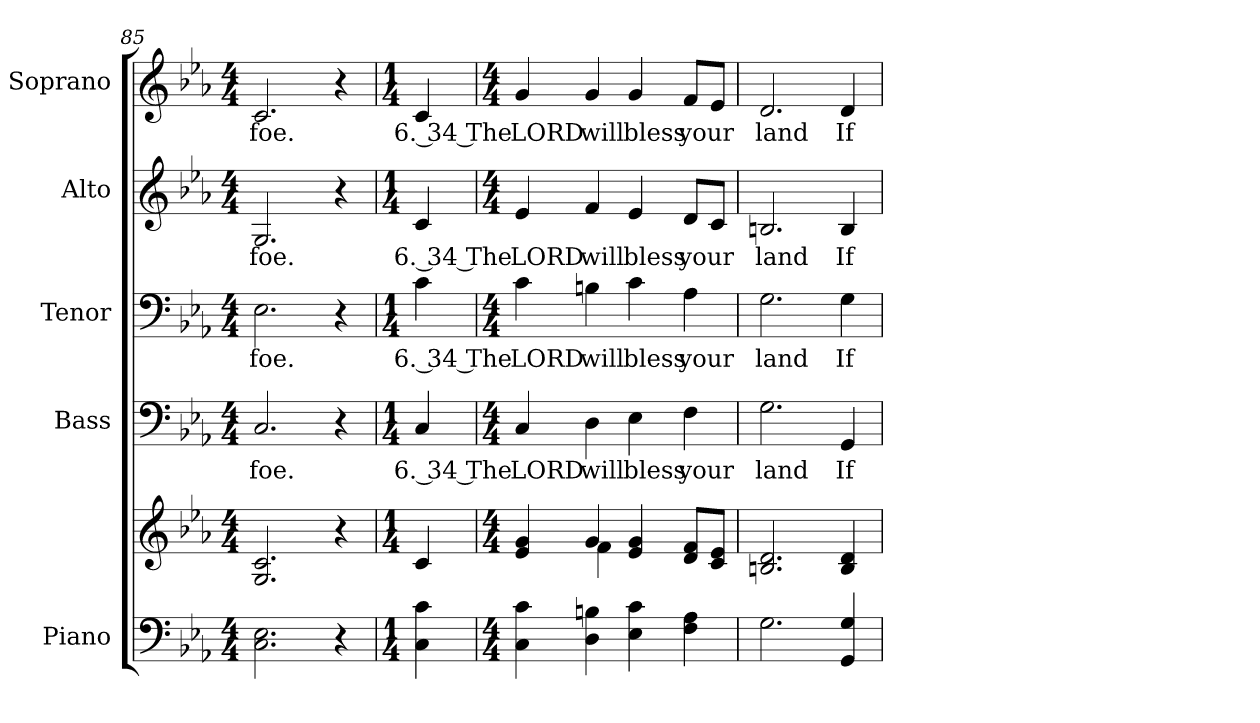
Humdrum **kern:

**kern	**kern	**kern	**text	**kern	**text	**kern	**text	**kern	**text
*part5	*part5	*part4	*part4	*part3	*part3	*part2	*part2	*part1	*part1
*staff6	*staff5	*staff4	*staff4	*staff3	*staff3	*staff2	*staff2	*staff1	*staff1
*I"Piano	*	*I"Bass	*	*I"Tenor	*	*I"Alto	*	*I"Soprano	*
*I'Pno.	*	*I'B.	*	*I'T.	*	*I'A.	*	*I'S.	*
!!LO:PB:g=z
*clefF4	*clefG2	*clefF4	*	*clefF4	*	*clefG2	*	*clefG2	*
*k[b-e-a-]	*k[b-e-a-]	*k[b-e-a-]	*	*k[b-e-a-]	*	*k[b-e-a-]	*	*k[b-e-a-]	*
*E-:	*E-:	*E-:	*	*E-:	*	*E-:	*	*E-:	*
*M4/4	*M4/4	*M4/4	*	*M4/4	*	*M4/4	*	*M4/4	*
=85	=85	=85	=85	=85	=85	=85	=85	=85	=85
!	!	!	!LO:LY:b:color=#000000	!	!	!	!	!	!
!	!	!	!	!	!LO:LY:b:color=#000000	!	!	!	!
!	!	!	!	!	!	!	!LO:LY:b:color=#000000	!	!
!	!	!	!	!	!	!	!	!	!LO:LY:b:color=#000000
2.Ci\ 2.E-i	2.Gi/ 2.ci	2.Ci/	foe.	2.E-i\	foe.	2.Gi/	foe.	2.ci/	foe.
4r	4r	4r	.	4r	.	4r	.	4r	.
=86	=86	=86	=86	=86	=86	=86	=86	=86	=86
*M1/4	*M1/4	*M1/4	*	*M1/4	*	*M1/4	*	*M1/4	*
!	!	!	!LO:LY:b:color=#000000	!	!	!	!	!	!
!	!	!	!	!	!LO:LY:b:color=#000000	!	!	!	!
!	!	!	!	!	!	!	!LO:LY:b:color=#000000	!	!
!	!	!	!	!	!	!	!	!	!LO:LY:b:color=#000000
4Ci\ 4ci	4ci/	4Ci/	6. 34 The	4ci\	6. 34 The	4ci/	6. 34 The	4ci/	6. 34 The
=87	=87	=87	=87	=87	=87	=87	=87	=87	=87
*M4/4	*M4/4	*M4/4	*	*M4/4	*	*M4/4	*	*M4/4	*
*	*^	*	*	*	*	*	*	*	*
!	!	!	!	!LO:LY:b:color=#000000	!	!	!	!	!	!
!	!	!	!	!	!	!LO:LY:b:color=#000000	!	!	!	!
!	!	!	!	!	!	!	!	!LO:LY:b:color=#000000	!	!
!	!	!	!	!	!	!	!	!	!	!LO:LY:b:color=#000000
4Ci\ 4ci	4e-i/ 4gi	4ryy	4Ci/	LORD	4ci\	LORD	4e-i/	LORD	4gi/	LORD
!	!	!	!	!LO:LY:b:color=#000000	!	!	!	!	!	!
!	!	!	!	!	!	!LO:LY:b:color=#000000	!	!	!	!
!	!	!	!	!	!	!	!	!LO:LY:b:color=#000000	!	!
!	!	!	!	!	!	!	!	!	!	!LO:LY:b:color=#000000
4Di\ 4Bni	4gi/	4fi\	4Di\	will	4Bni\	will	4fi/	will	4gi/	will
!	!	!	!	!LO:LY:b:color=#000000	!	!	!	!	!	!
!	!	!	!	!	!	!LO:LY:b:color=#000000	!	!	!	!
!	!	!	!	!	!	!	!	!LO:LY:b:color=#000000	!	!
!	!	!	!	!	!	!	!	!	!	!LO:LY:b:color=#000000
4E-i\ 4ci	4e-i/ 4gi	2ryy	4E-i\	bless	4ci\	bless	4e-i/	bless	4gi/	bless
!	!	!	!	!LO:LY:b:color=#000000	!	!	!	!	!	!
!	!	!	!	!	!	!LO:LY:b:color=#000000	!	!	!	!
!	!	!	!	!	!	!	!	!LO:LY:b:color=#000000	!	!
!	!	!	!	!	!	!	!	!	!	!LO:LY:b:color=#000000
4Fi\ 4A-i	8di/ 8fiL	.	4Fi\	your	4A-i\	your	8di/L	your	8fi/L	your
.	8ci/ 8e-iJ	.	.	.	.	.	8ci/J	.	8e-i/J	.
*	*v	*v	*	*	*	*	*	*	*	*
=88	=88	=88	=88	=88	=88	=88	=88	=88	=88
!	!	!	!LO:LY:b:color=#000000	!	!	!	!	!	!
!	!	!	!	!	!LO:LY:b:color=#000000	!	!	!	!
!	!	!	!	!	!	!	!LO:LY:b:color=#000000	!	!
!	!	!	!	!	!	!	!	!	!LO:LY:b:color=#000000
2.Gi\	2.Bni/ 2.di	2.Gi\	land	2.Gi\	land	2.Bni/	land	2.di/	land
!	!	!	!LO:LY:b:color=#000000	!	!	!	!	!	!
!	!	!	!	!	!LO:LY:b:color=#000000	!	!	!	!
!	!	!	!	!	!	!	!LO:LY:b:color=#000000	!	!
!	!	!	!	!	!	!	!	!	!LO:LY:b:color=#000000
4GGi/ 4Gi	4Bi/ 4di	4GGi/	If	4Gi\	If	4Bi/	If	4di/	If
=	=	=	=	=	=	=	=	=	=
*-	*-	*-	*-	*-	*-	*-	*-	*-	*-
